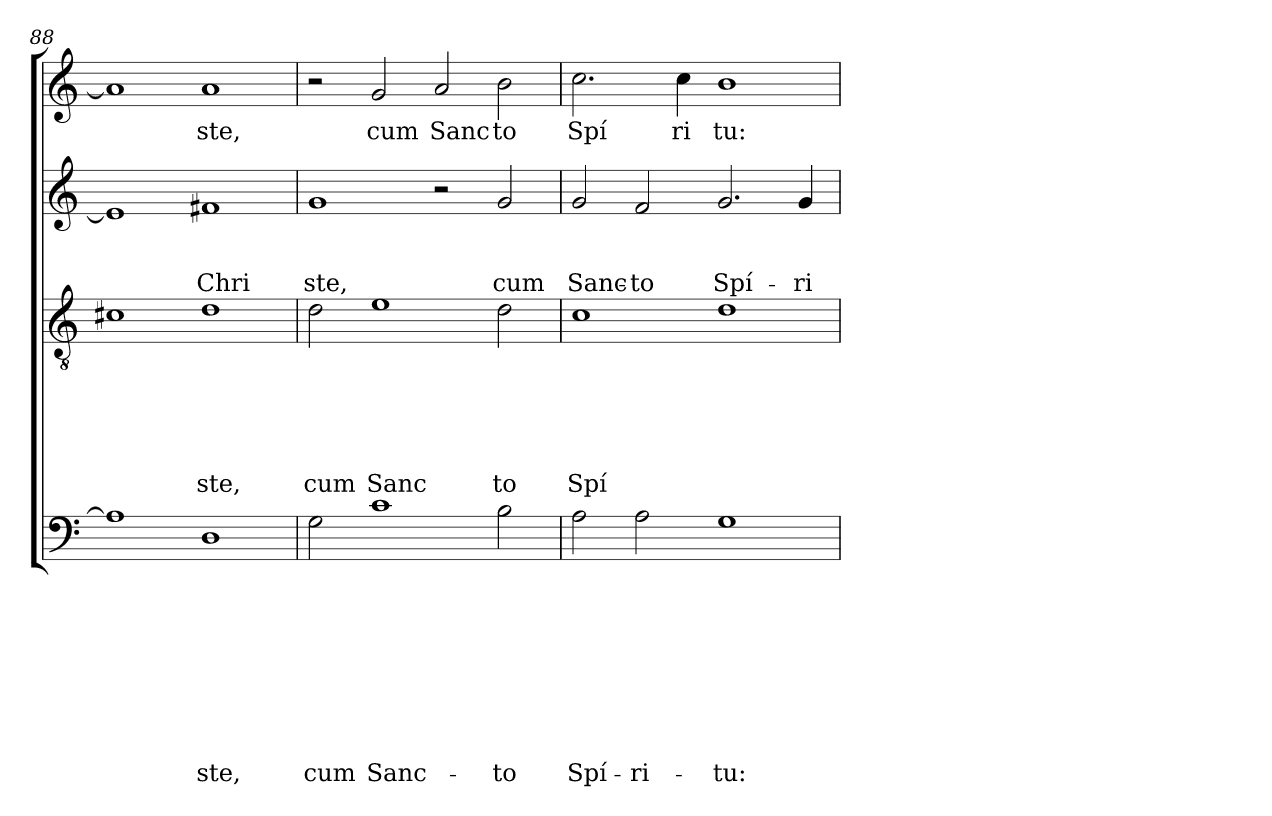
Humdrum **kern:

**kern	**text	**text	**text	**text	**text	**text	**text	**text	**text	**kern	**text	**text	**text	**text	**text	**text	**kern	**text	**text	**text	**kern	**text
*part4	*part4	*part4	*part4	*part4	*part4	*part4	*part4	*part4	*part4	*part3	*part3	*part3	*part3	*part3	*part3	*part3	*part2	*part2	*part2	*part2	*part1	*part1
*staff4	*staff4	*staff4	*staff4	*staff4	*staff4	*staff4	*staff4	*staff4	*staff4	*staff3	*staff3	*staff3	*staff3	*staff3	*staff3	*staff3	*staff2	*staff2	*staff2	*staff2	*staff1	*staff1
*clefF4	*	*	*	*	*	*	*	*	*	*clefGv2	*	*	*	*	*	*	*clefG2	*	*	*	*clefG2	*
*k[]	*	*	*	*	*	*	*	*	*	*k[]	*	*	*	*	*	*	*k[]	*	*	*	*k[]	*
*C:	*	*	*	*	*	*	*	*	*	*C:	*	*	*	*	*	*	*C:	*	*	*	*C:	*
=88	=88	=88	=88	=88	=88	=88	=88	=88	=88	=88	=88	=88	=88	=88	=88	=88	=88	=88	=88	=88	=88	=88
1A]	.	.	.	.	.	.	.	.	.	1c#	.	.	.	.	.	.	1e]	.	.	.	1a]	.
!	!	!	!	!	!	!	!	!	!LO:LY:b	!	!	!	!	!	!	!LO:LY:b	!	!	!	!LO:LY:b	!	!LO:LY:b
1D	.	.	.	.	.	.	.	.	ste,	1d	.	.	.	.	.	ste,	1f#X	.	.	Chri	1a	ste,
!!LO:LB:g=z
=89	=89	=89	=89	=89	=89	=89	=89	=89	=89	=89	=89	=89	=89	=89	=89	=89	=89	=89	=89	=89	=89	=89
!	!	!	!	!	!	!	!	!	!LO:LY:b	!	!	!	!	!	!	!LO:LY:b	!	!	!	!LO:LY:b	!	!
2G\	.	.	.	.	.	.	.	.	cum	2d\	.	.	.	.	.	cum	1g	.	.	ste,	2r	.
!	!	!	!	!	!	!	!	!	!LO:LY:b	!	!	!	!	!	!	!LO:LY:b	!	!	!	!	!	!LO:LY:b
1c	.	.	.	.	.	.	.	.	Sanc-	1e	.	.	.	.	.	Sanc	.	.	.	.	2g/	cum
!	!	!	!	!	!	!	!	!	!	!	!	!	!	!	!	!	!	!	!	!	!	!LO:LY:b
.	.	.	.	.	.	.	.	.	.	.	.	.	.	.	.	.	2r	.	.	.	2a/	Sanc
!	!	!	!	!	!	!	!	!	!LO:LY:b	!	!	!	!	!	!	!LO:LY:b	!	!	!	!LO:LY:b	!	!LO:LY:b
2B\	.	.	.	.	.	.	.	.	-to	2d\	.	.	.	.	.	to	2g/	.	.	cum	2b\	to
=90	=90	=90	=90	=90	=90	=90	=90	=90	=90	=90	=90	=90	=90	=90	=90	=90	=90	=90	=90	=90	=90	=90
!	!	!	!	!	!	!	!	!	!LO:LY:b	!	!	!	!	!	!	!LO:LY:b	!	!	!	!LO:LY:b	!	!LO:LY:b
2A\	.	.	.	.	.	.	.	.	Spí-	1c	.	.	.	.	.	Spí	2g/	.	.	Sanc-	2.cc\	Spí
!	!	!	!	!	!	!	!	!	!LO:LY:b	!	!	!	!	!	!	!	!	!	!	!LO:LY:b	!	!
2A\	.	.	.	.	.	.	.	.	-ri-	.	.	.	.	.	.	.	2f/	.	.	-to	.	.
!	!	!	!	!	!	!	!	!	!	!	!	!	!	!	!	!	!	!	!	!	!	!LO:LY:b
.	.	.	.	.	.	.	.	.	.	.	.	.	.	.	.	.	.	.	.	.	4cc\	ri
!	!	!	!	!	!	!	!	!	!LO:LY:b	!	!	!	!	!	!	!	!	!	!	!LO:LY:b	!	!LO:LY:b
1G	.	.	.	.	.	.	.	.	-tu:	1d	.	.	.	.	.	.	2.g/	.	.	Spí-	1b	tu:
!	!	!	!	!	!	!	!	!	!	!	!	!	!	!	!	!	!	!	!	!LO:LY:b	!	!
.	.	.	.	.	.	.	.	.	.	.	.	.	.	.	.	.	4g/	.	.	-ri-	.	.
=	=	=	=	=	=	=	=	=	=	=	=	=	=	=	=	=	=	=	=	=	=	=
*-	*-	*-	*-	*-	*-	*-	*-	*-	*-	*-	*-	*-	*-	*-	*-	*-	*-	*-	*-	*-	*-	*-
